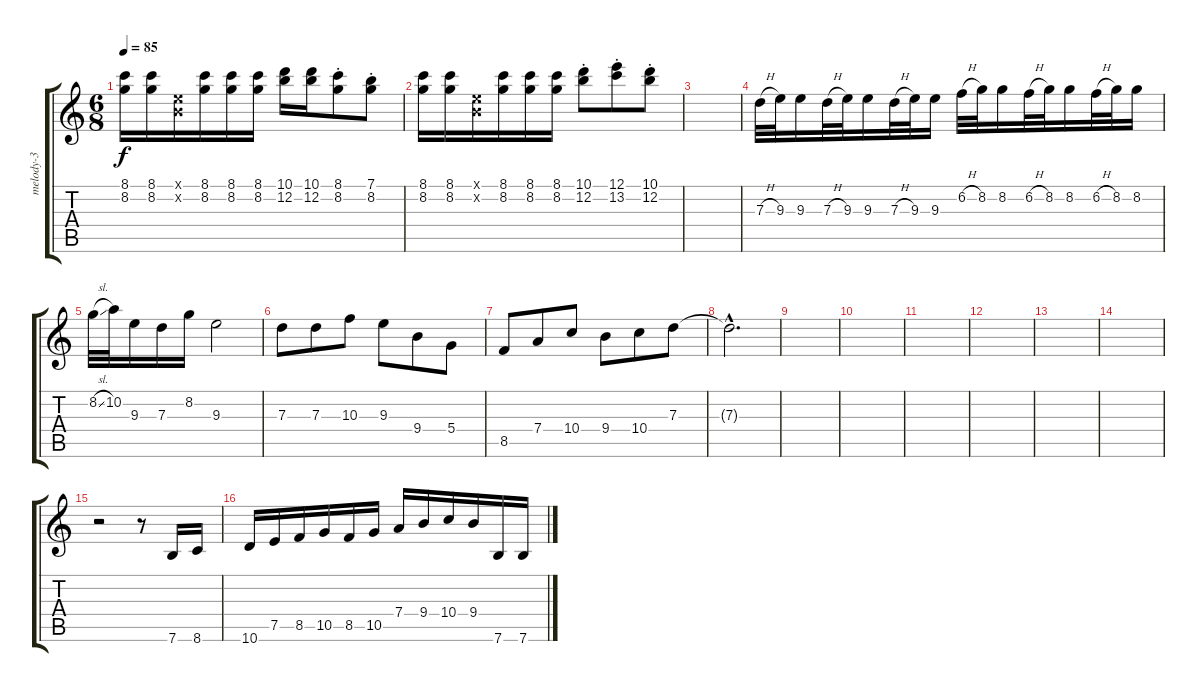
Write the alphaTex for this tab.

\track ("melody-3" "melody-3") {instrument acousticguitarnylon}
\staff {score tabs}
\tuning (E4 B3 G3 D3 A2 E2) {hide}
\ts (6 8)
\tempo 85
\clef g2
\ks c
(8.1 8.2).16{dy f} (8.1 8.2).16 (0.1{x} 0.2{x}).16 (8.1 8.2).16 (8.1 8.2).16 (8.1 8.2).16 (10.1 12.2).16 (10.1 12.2).16 (8.1{st} 8.2{st}).8 (7.1{st} 8.2{st}).8 |
(8.1 8.2).16 (8.1 8.2).16 (0.1{x} 0.2{x}).16 (8.1 8.2).16 (8.1 8.2).16 (8.1 8.2).16 (10.1{st} 12.2{st}).8 (12.1{st} 13.2{st}).8 (10.1{st} 12.2{st}).8 |
|
7.3{h}.32 9.3.32 9.3.16 7.3{h}.32 9.3.32 9.3.16 7.3{h}.32 9.3.32 9.3.16 6.2{h}.32 8.2.32 8.2.16 6.2{h}.32 8.2.32 8.2.16 6.2{h}.32 8.2.32 8.2.16 |
8.2{sl}.32 10.2.32 9.3.16 7.3.16 8.2.16 9.3.2 |
7.3.8 7.3.8 10.3.8 9.3.8 9.4.8 5.4.8 |
8.5.8 7.4.8 10.4.8 9.4.8 10.4.8 7.3.8 |
7.3{hac t}.2{d} |
|
|
|
|
|
|
r.2 r.8 7.6.16 8.6.16 |
10.6.16 7.5.16 8.5.16 10.5.16 8.5.16 10.5.16 7.4.16 9.4.16 10.4.16 9.4.16 7.6.16 7.6.16
